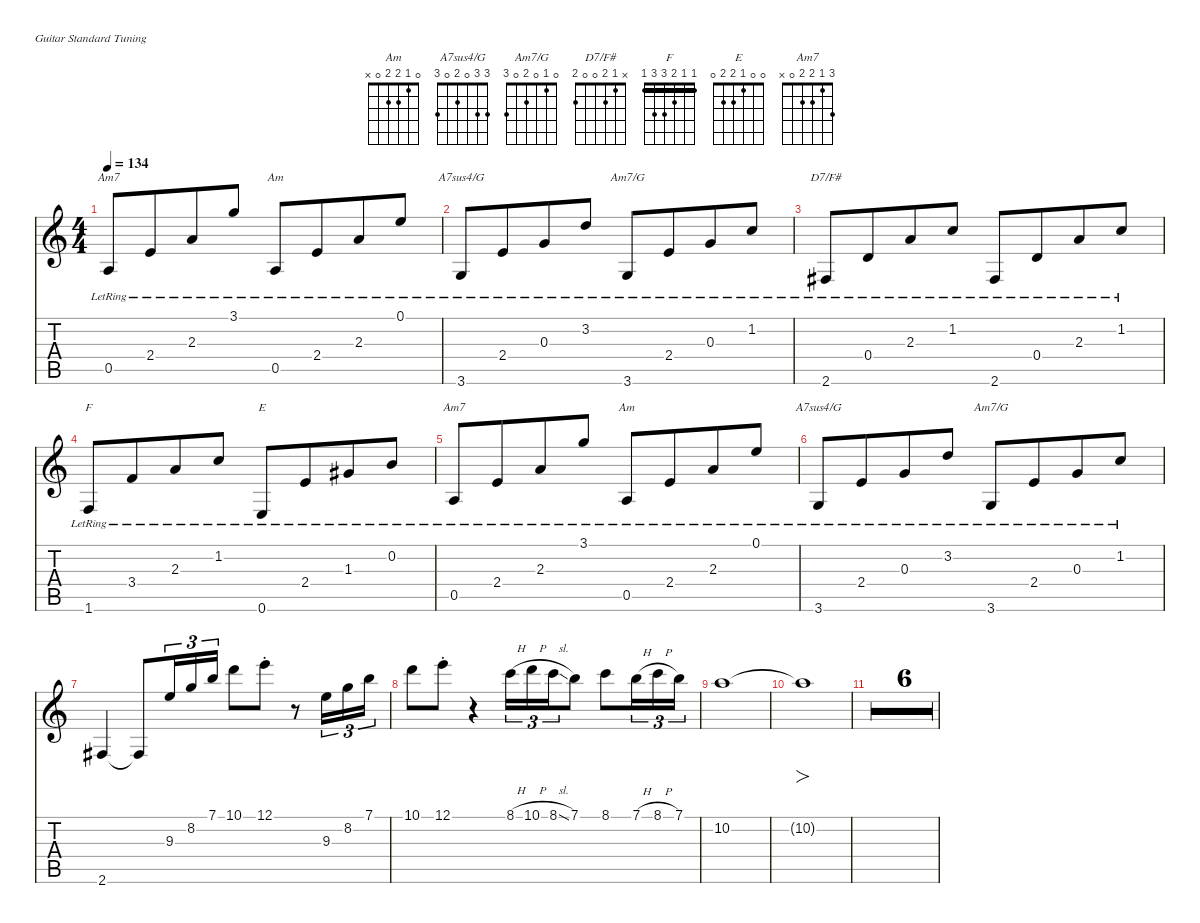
\hideDynamics
\bracketExtendMode nobrackets
\singleTrackTrackNamePolicy hidden
\multiTrackTrackNamePolicy hidden
\firstSystemTrackNameMode fullname
\firstSystemTrackNameOrientation horizontal
\otherSystemsTrackNameOrientation horizontal
\track ("E.Guitar" "E-Gt") {multiBarRest instrument distortionguitar}
\staff {score tabs}
\tuning (E4 B3 G3 D3 A2 E2)
\chord ("Am" 0 1 2 2 0 x)
\chord ("A7sus4/G" 3 3 0 2 0 3)
\chord ("Am7/G" 0 1 0 2 0 3)
\chord ("D7/F#" x 1 2 0 0 2)
\chord ("F" 1 1 2 3 3 1) {barre (1 1)}
\chord ("E" 0 0 1 2 2 0)
\chord ("Am7" 3 1 2 2 0 x)
\ts (4 4)
\tempo 134
\clef g2
\ks aminor
0.5{lr}.8{ch "Am7" dy p beam Up beam merge} 2.4{lr}.8{beam Up beam merge} 2.3{lr}.8{beam Up beam merge} 3.1{lr}.8{beam Up} 0.5{lr}.8{ch "Am" beam Up beam merge} 2.4{lr}.8{beam Up beam merge} 2.3{lr}.8{beam Up beam merge} 0.1{lr}.8{beam Up} |
3.6{lr}.8{ch "A7sus4/G" beam Up beam merge} 2.4{lr}.8{beam Up beam merge} 0.3{lr}.8{beam Up beam merge} 3.2{lr}.8{beam Up} 3.6{lr}.8{ch "Am7/G" beam Up beam merge} 2.4{lr}.8{beam Up beam merge} 0.3{lr}.8{beam Up beam merge} 1.2{lr}.8{beam Up} |
2.6{lr acc #}.8{ch "D7/F#" beam Up beam merge} 0.4{lr}.8{beam Up beam merge} 2.3{lr}.8{beam Up beam merge} 1.2{lr}.8{beam Up} 2.6{lr acc #}.8{beam Up beam merge} 0.4{lr}.8{beam Up beam merge} 2.3{lr}.8{beam Up beam merge} 1.2{lr}.8{beam Up} |
1.6{lr}.8{ch "F" beam Up beam merge} 3.4{lr}.8{beam Up beam merge} 2.3{lr}.8{beam Up beam merge} 1.2{lr}.8{beam Up} 0.6{lr}.8{ch "E" beam Up beam merge} 2.4{lr}.8{beam Up beam merge} 1.3{lr acc #}.8{beam Up beam merge} 0.2{lr}.8{beam Up} |
0.5{lr}.8{ch "Am7" beam Up beam merge} 2.4{lr}.8{beam Up beam merge} 2.3{lr}.8{beam Up beam merge} 3.1{lr}.8{beam Up} 0.5{lr}.8{ch "Am" beam Up beam merge} 2.4{lr}.8{beam Up beam merge} 2.3{lr}.8{beam Up beam merge} 0.1{lr}.8{beam Up} |
3.6{lr}.8{ch "A7sus4/G" beam Up beam merge} 2.4{lr}.8{beam Up beam merge} 0.3{lr}.8{beam Up beam merge} 3.2{lr}.8{beam Up} 3.6{lr}.8{ch "Am7/G" beam Up beam merge} 2.4{lr}.8{beam Up beam merge} 0.3{lr}.8{beam Up beam merge} 1.2{lr}.8{beam Up} |
2.6{acc #}.4{beam Up} 2.6{t acc #}.8{beam Up beam merge} 9.3.16{tu (3 2) dy mf beam Up beam merge} 8.2.16{tu (3 2) beam Up beam merge} 7.1.16{tu (3 2) beam Up} 10.1.8{beam Down} 12.1{st}.8{beam Down} r.8{beam Down} 9.3.16{tu (3 2) beam Down} 8.2.16{tu (3 2) beam Down} 7.1.16{tu (3 2) beam Down} |
10.1.8{beam Down} 12.1{st}.8{beam Down} r.4{beam Down} 8.1{h}.16{tu (3 2) beam Down beam merge} 10.1{h}.16{tu (3 2) beam Down beam merge} 8.1{sl}.16{tu (3 2) beam Down beam merge} 7.1.8{beam Down} 8.1.8{beam Down beam merge} 7.1{h}.16{tu (3 2) beam Down beam merge} 8.1{h}.16{tu (3 2) beam Down beam merge} 7.1.16{tu (3 2) beam Down} |
10.2.1{beam Down} |
10.2{t}.1{fo beam Down} |
r.1{beam Down} |
r.1{beam Down} |
r.1{beam Down} |
r.1{beam Down} |
r.1{beam Down} |
r.1{beam Down}
